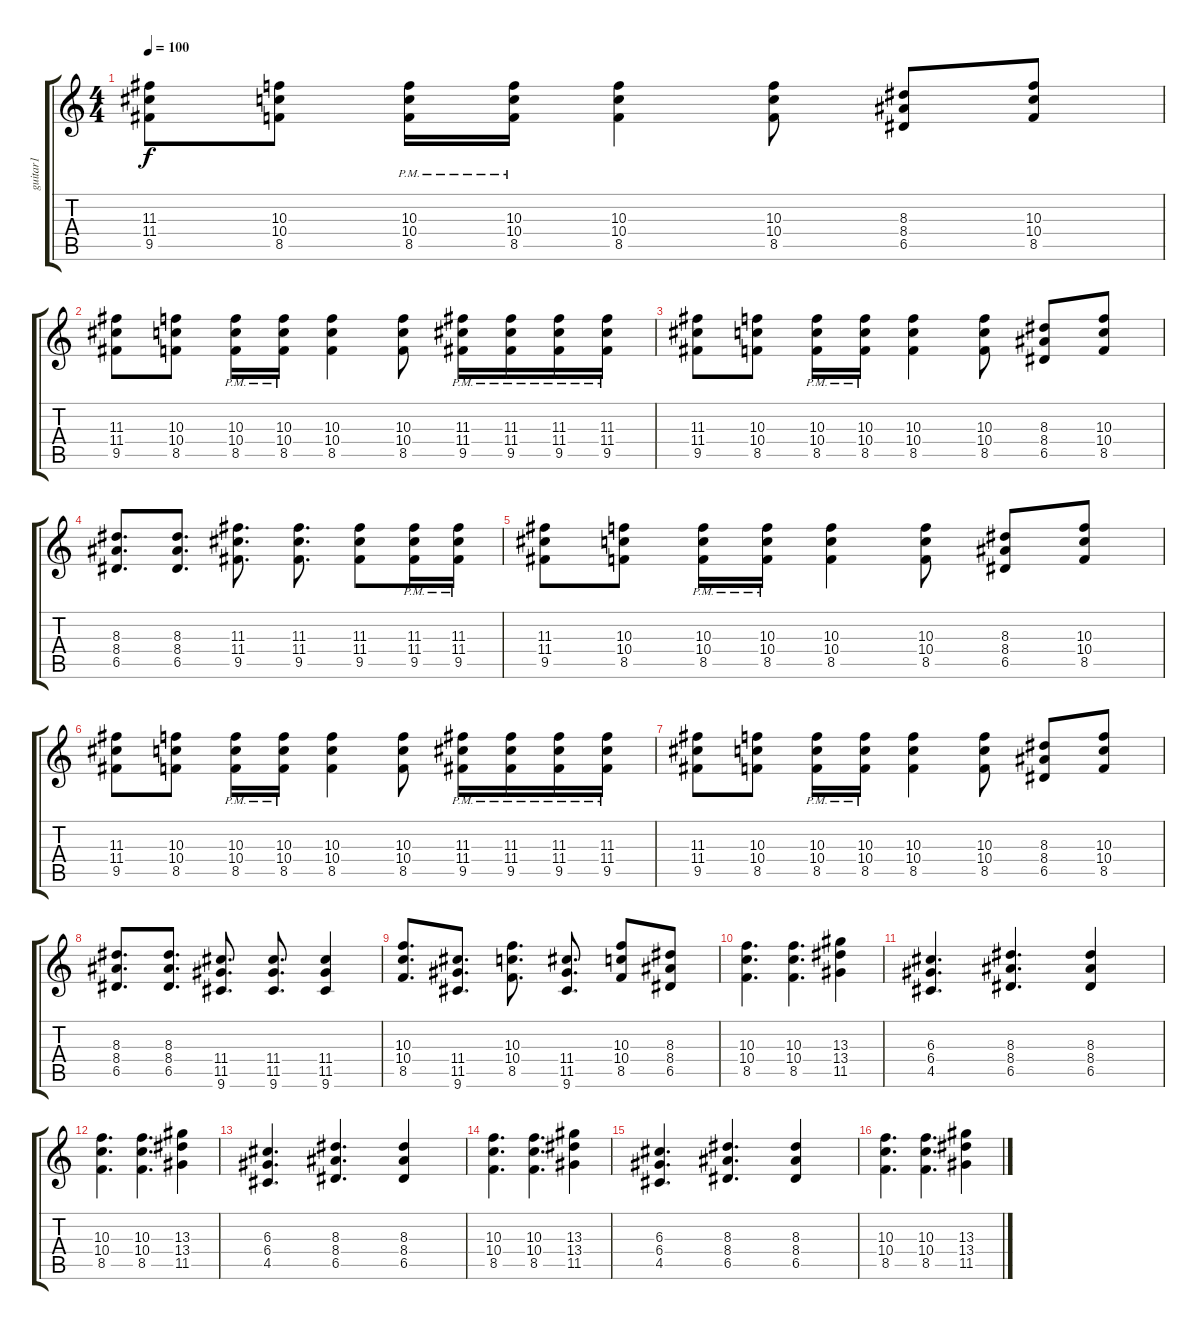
\track ("guitar1" "guitar1") {instrument distortionguitar}
\staff {score tabs}
\tuning (E4 B3 G3 D3 A2 E2) {hide}
\ts (4 4)
\tempo 100
\clef g2
\ks c
(11.3 11.4 9.5).8{dy f} (10.3 10.4 8.5).8 (10.3{pm} 10.4{pm} 8.5{pm}).16 (10.3{pm} 10.4{pm} 8.5{pm}).16 (10.3 10.4 8.5).4 (10.3 10.4 8.5).8 (8.3 8.4 6.5).8 (10.3 10.4 8.5).8 |
(11.3 11.4 9.5).8 (10.3 10.4 8.5).8 (10.3{pm} 10.4{pm} 8.5{pm}).16 (10.3{pm} 10.4{pm} 8.5{pm}).16 (10.3 10.4 8.5).4 (10.3 10.4 8.5).8 (11.3{pm} 11.4{pm} 9.5{pm}).16 (11.3{pm} 11.4{pm} 9.5{pm}).16 (11.3{pm} 11.4{pm} 9.5{pm}).16 (11.3{pm} 11.4{pm} 9.5{pm}).16 |
(11.3 11.4 9.5).8 (10.3 10.4 8.5).8 (10.3{pm} 10.4{pm} 8.5{pm}).16 (10.3{pm} 10.4{pm} 8.5{pm}).16 (10.3 10.4 8.5).4 (10.3 10.4 8.5).8 (8.3 8.4 6.5).8 (10.3 10.4 8.5).8 |
(8.3 8.4 6.5).8{d} (8.3 8.4 6.5).8{d} (11.3 11.4 9.5).8{d} (11.3 11.4 9.5).8{d} (11.3 11.4 9.5).8 (11.3{pm} 11.4{pm} 9.5{pm}).16 (11.3{pm} 11.4{pm} 9.5{pm}).16 |
(11.3 11.4 9.5).8 (10.3 10.4 8.5).8 (10.3{pm} 10.4{pm} 8.5{pm}).16 (10.3{pm} 10.4{pm} 8.5{pm}).16 (10.3 10.4 8.5).4 (10.3 10.4 8.5).8 (8.3 8.4 6.5).8 (10.3 10.4 8.5).8 |
(11.3 11.4 9.5).8 (10.3 10.4 8.5).8 (10.3{pm} 10.4{pm} 8.5{pm}).16 (10.3{pm} 10.4{pm} 8.5{pm}).16 (10.3 10.4 8.5).4 (10.3 10.4 8.5).8 (11.3{pm} 11.4{pm} 9.5{pm}).16 (11.3{pm} 11.4{pm} 9.5{pm}).16 (11.3{pm} 11.4{pm} 9.5{pm}).16 (11.3{pm} 11.4{pm} 9.5{pm}).16 |
(11.3 11.4 9.5).8 (10.3 10.4 8.5).8 (10.3{pm} 10.4{pm} 8.5{pm}).16 (10.3{pm} 10.4{pm} 8.5{pm}).16 (10.3 10.4 8.5).4 (10.3 10.4 8.5).8 (8.3 8.4 6.5).8 (10.3 10.4 8.5).8 |
(8.3 8.4 6.5).8{d} (8.3 8.4 6.5).8{d} (11.4 11.5 9.6).8{d} (11.4 11.5 9.6).8{d} (11.4 11.5 9.6).4 |
(10.3 10.4 8.5).8{d} (11.4 11.5 9.6).8{d} (10.3 10.4 8.5).8{d} (11.4 11.5 9.6).8{d} (10.3 10.4 8.5).8 (8.3 8.4 6.5).8 |
(10.3 10.4 8.5).4{d} (10.3 10.4 8.5).4{d} (13.3 13.4 11.5).4 |
(6.3 6.4 4.5).4{d} (8.3 8.4 6.5).4{d} (8.3 8.4 6.5).4 |
(10.3 10.4 8.5).4{d} (10.3 10.4 8.5).4{d} (13.3 13.4 11.5).4 |
(6.3 6.4 4.5).4{d} (8.3 8.4 6.5).4{d} (8.3 8.4 6.5).4 |
(10.3 10.4 8.5).4{d} (10.3 10.4 8.5).4{d} (13.3 13.4 11.5).4 |
(6.3 6.4 4.5).4{d} (8.3 8.4 6.5).4{d} (8.3 8.4 6.5).4 |
(10.3 10.4 8.5).4{d} (10.3 10.4 8.5).4{d} (13.3 13.4 11.5).4
